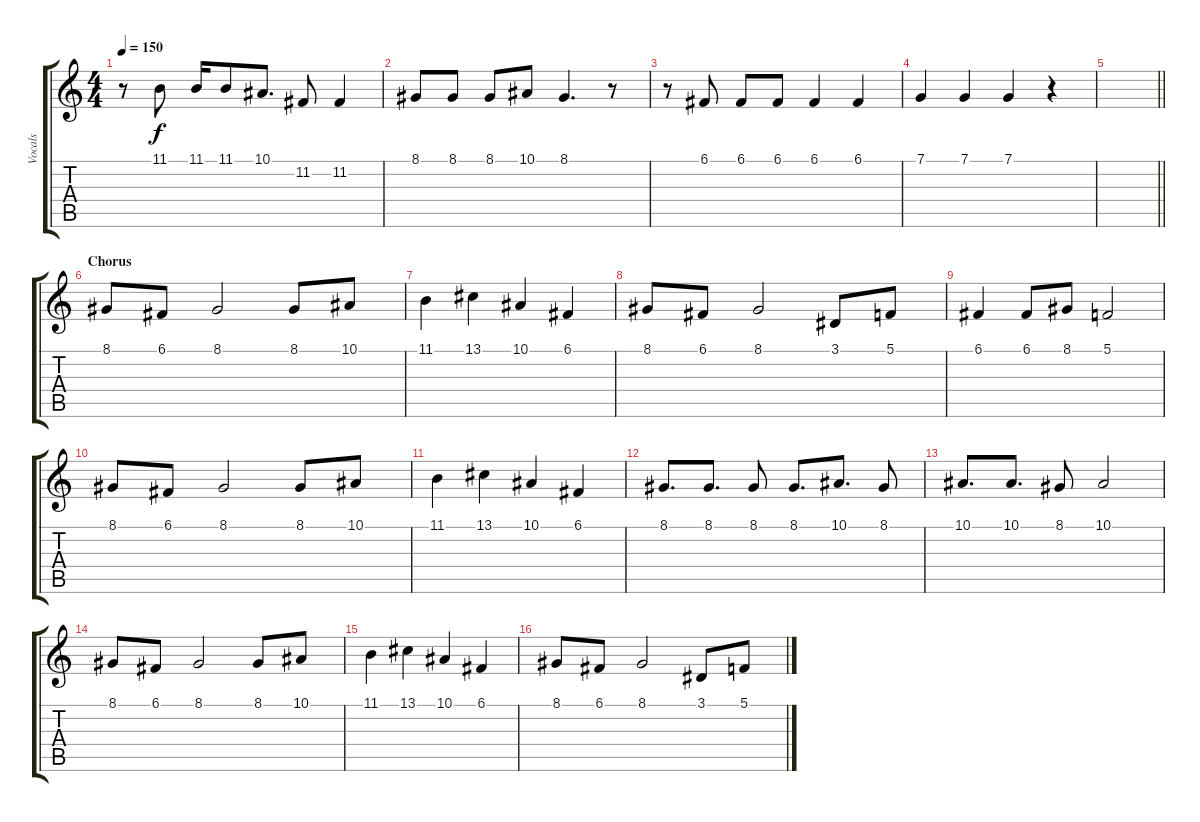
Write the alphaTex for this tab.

\track ("Vocals" "Vocals") {instrument lead6voice}
\staff {score tabs}
\tuning (C4 G3 Eb3 Bb2 F2 C2) {hide}
\ts (4 4)
\tempo 150
\clef g2
\ks c
r.8{dy f} 11.1.8 11.1.16 11.1.8 10.1.8{d} 11.2.8 11.2.4 |
8.1.8 8.1.8 8.1.8 10.1.8 8.1.4{d} r.8 |
r.8 6.1.8 6.1.8 6.1.8 6.1.4 6.1.4 |
7.1.4 7.1.4 7.1.4 r.4 |
\barLineRight lightlight
|
\section ("" "Chorus")
8.1.8 6.1.8 8.1.2 8.1.8 10.1.8 |
11.1.4 13.1.4 10.1.4 6.1.4 |
8.1.8 6.1.8 8.1.2 3.1.8 5.1.8 |
6.1.4 6.1.8 8.1.8 5.1.2 |
8.1.8 6.1.8 8.1.2 8.1.8 10.1.8 |
11.1.4 13.1.4 10.1.4 6.1.4 |
8.1.8{d} 8.1.8{d} 8.1.8 8.1.8{d} 10.1.8{d} 8.1.8 |
10.1.8{d} 10.1.8{d} 8.1.8 10.1.2 |
8.1.8 6.1.8 8.1.2 8.1.8 10.1.8 |
11.1.4 13.1.4 10.1.4 6.1.4 |
8.1.8 6.1.8 8.1.2 3.1.8 5.1.8
